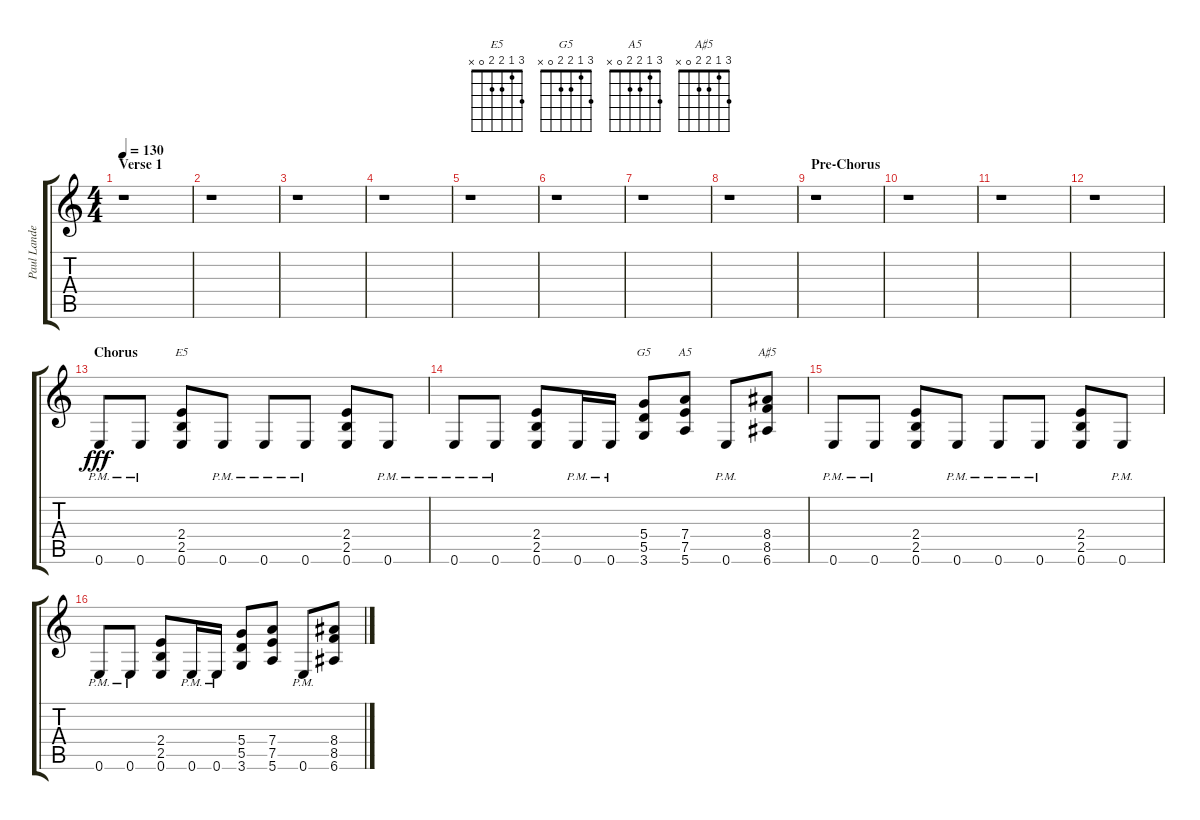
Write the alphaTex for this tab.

\track ("Paul Landers (Rhythm)" "Paul Lande") {instrument distortionguitar}
\staff {score tabs}
\tuning (E4 B3 G3 D3 A2 E2) {hide}
\chord ("E5" 3 1 2 2 0 x)
\chord ("G5" 3 1 2 2 0 x)
\chord ("A5" 3 1 2 2 0 x)
\chord ("A♯5" 3 1 2 2 0 x)
\ts (4 4)
\section ("" "Verse 1")
\tempo 130
\clef g2
\ks c
r.1{dy fff} |
r.1 |
r.1 |
r.1 |
r.1 |
r.1 |
r.1 |
r.1 |
\section ("" "Pre-Chorus")
r.1 |
r.1 |
r.1 |
r.1 |
\section ("" "Chorus")
0.6{pm}.8 0.6{pm}.8 (2.4 2.5 0.6).8{ch "E5"} 0.6{pm}.8 0.6{pm}.8 0.6{pm}.8 (2.4 2.5 0.6).8 0.6{pm}.8 |
0.6{pm}.8 0.6{pm}.8 (2.4 2.5 0.6).8 0.6{pm}.16 0.6{pm}.16 (5.4 5.5 3.6).8{ch "G5"} (7.4 7.5 5.6).8{ch "A5"} 0.6{pm}.8 (8.4 8.5 6.6).8{ch "A♯5"} |
0.6{pm}.8 0.6{pm}.8 (2.4 2.5 0.6).8 0.6{pm}.8 0.6{pm}.8 0.6{pm}.8 (2.4 2.5 0.6).8 0.6{pm}.8 |
0.6{pm}.8 0.6{pm}.8 (2.4 2.5 0.6).8 0.6{pm}.16 0.6{pm}.16 (5.4 5.5 3.6).8 (7.4 7.5 5.6).8 0.6{pm}.8 (8.4 8.5 6.6).8
